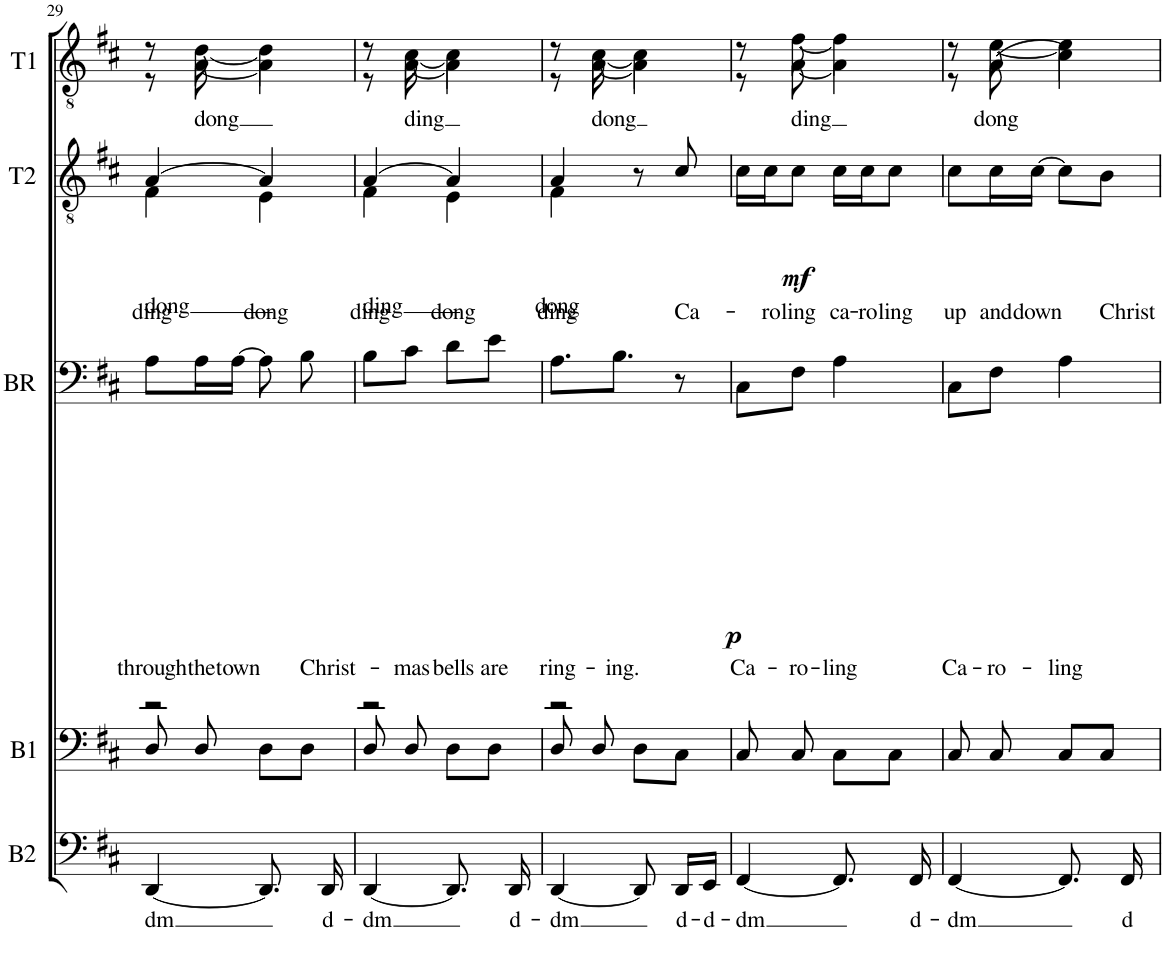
**kern	**text	**kern	**kern	**text	**dynam	**kern	**text	**text	**dynam	**kern	**text
*part5	*part5	*part4	*part3	*part3	*part3	*part2	*part2	*part2	*part2	*part1	*part1
*staff5	*staff5	*staff4	*staff3	*staff3	*staff3	*staff2	*staff2	*staff2	*staff2	*staff1	*staff1
*I"Bass	*	*I"BS	*I"BR	*	*	*I"T2	*	*	*	*I"T1	*
*I'B2	*	*I'B1	*I'BR	*	*	*I'T2	*	*	*	*I'T1	*
!!LO:PB:g=z
*clefF4	*	*clefF4	*clefF4	*	*	*clefGv2	*	*	*	*clefGv2	*
*Trd7c12	*	*	*	*	*	*	*	*	*	*	*
*k[f#c#]	*	*k[f#c#]	*k[f#c#]	*	*	*k[f#c#]	*	*	*	*k[f#c#]	*
*M2/4	*	*M2/4	*M2/4	*	*	*M2/4	*	*	*	*M2/4	*
=29	=29	=29	=29	=29	=29	=29	=29	=29	=29	=29	=29
!	!LO:LY:b	!	!	!LO:LY:b	!	!	!LO:LY:b	!LO:LY:b	!	!	!
*	*	*^	*	*	*	*^	*	*	*	*^	*
[4DD/	dm	2r	8D/	8A\L	through	.	4F#\	[4A/	ding	dong	.	8r	8r	.
!	!	!	!	!	!LO:LY:b	!	!	!	!	!	!	!	!	!LO:LY:b
.	.	.	8D/	16A\L	the	.	.	.	.	.	.	[8A\	[8d\	dong
!	!	!	!	!	!LO:LY:b	!	!	!	!	!	!	!	!	!
.	.	.	.	[16A\JJ	town	.	.	.	.	.	.	.	.	.
!	!	!	!	!	!	!	!	!	!LO:LY:b	!	!	!	!	!
8.DD/]	.	.	8D\L	8A\]	.	.	4E\	4A/]	dong	.	.	4A\]	4d\]	.
!	!	!	!	!	!LO:LY:b	!	!	!	!	!	!	!	!	!
.	.	.	8D\J	8B\	Christ-	.	.	.	.	.	.	.	.	.
!	!LO:LY:b	!	!	!	!	!	!	!	!	!	!	!	!	!
16DD/	d-	.	.	.	.	.	.	.	.	.	.	.	.	.
=30	=30	=30	=30	=30	=30	=30	=30	=30	=30	=30	=30	=30	=30	=30
!	!LO:LY:b	!	!	!	!	!	!	!	!LO:LY:b	!LO:LY:b	!	!	!	!
[4DD/	dm	2r	8D/	8B\L	.	.	4F#\	[4A/	ding	ding	.	8r	8r	.
!	!	!	!	!	!LO:LY:b	!	!	!	!	!	!	!	!	!LO:LY:b
.	.	.	8D/	8c#\J	-mas	.	.	.	.	.	.	[8A\	[8c#\	ding
!	!	!	!	!	!LO:LY:b	!	!	!	!LO:LY:b	!	!	!	!	!
8.DD/]	.	.	8D\L	8d\L	bells	.	4E\	4A/]	dong	.	.	4A\]	4c#\]	.
!	!	!	!	!	!LO:LY:b	!	!	!	!	!	!	!	!	!
.	.	.	8D\J	8e\J	are	.	.	.	.	.	.	.	.	.
!	!LO:LY:b	!	!	!	!	!	!	!	!	!	!	!	!	!
16DD/	d-	.	.	.	.	.	.	.	.	.	.	.	.	.
=31	=31	=31	=31	=31	=31	=31	=31	=31	=31	=31	=31	=31	=31	=31
!	!LO:LY:b	!	!	!	!LO:LY:b	!	!	!	!LO:LY:b	!LO:LY:b	!	!	!	!
[4DD/	dm	2r	8D/	8.A\L	ring-	.	4F#\	4A/	ding	dong	.	8r	8r	.
!	!	!	!	!	!	!	!	!	!	!	!	!	!	!LO:LY:b
.	.	.	8D/	.	.	.	.	.	.	.	.	[8A\	[8c#\	dong
!	!	!	!	!	!LO:LY:b	!	!	!	!	!	!	!	!	!
.	.	.	.	8.B\J	-ing.	.	.	.	.	.	.	.	.	.
8DD/]	.	.	8D\L	.	.	.	8r	4ryy	.	.	.	4A\]	4c#\]	.
!	!LO:LY:b	!	!	!	!	!	!	!	!LO:LY:b	!	!LO:DY:b	!	!	!
16DD/LL	d-	.	8C#\J	8r	.	.	8c#/	.	Ca-	.	mf	.	.	.
!	!LO:LY:b	!	!	!	!	!	!	!	!	!	!	!	!	!
16EE/JJ	-d-	.	.	.	.	.	.	.	.	.	.	.	.	.
*	*	*	*	*	*	*	*v	*v	*	*	*	*	*	*
=32	=32	=32	=32	=32	=32	=32	=32	=32	=32	=32	=32	=32	=32
!	!LO:LY:b	!	!	!	!LO:LY:b	!LO:DY:b	!	!	!	!	!	!	!
[4FF#/	-dm	2ryy	8C#/	8C#\L	Ca-	p	16c#\LL	.	.	.	8r	8r	.
!	!	!	!	!	!	!	!	!LO:LY:b	!	!	!	!	!
.	.	.	.	.	.	.	16c#\J	-ro-	.	.	.	.	.
!	!	!	!	!	!LO:LY:b	!	!	!LO:LY:b	!	!	!	!	!LO:LY:b
.	.	.	8C#/	8F#\J	-ro-	.	8c#\J	-ling	.	.	[8A\	[8f#\	ding
!	!	!	!	!	!LO:LY:b	!	!	!LO:LY:b	!	!	!	!	!
8.FF#/]	.	.	8C#\L	4A\	-ling	.	16c#\LL	ca-	.	.	4A\]	4f#\]	.
!	!	!	!	!	!	!	!	!LO:LY:b	!	!	!	!	!
.	.	.	.	.	.	.	16c#\J	-ro-	.	.	.	.	.
!	!	!	!	!	!	!	!	!LO:LY:b	!	!	!	!	!
.	.	.	8C#\J	.	.	.	8c#\J	-ling	.	.	.	.	.
!	!LO:LY:b	!	!	!	!	!	!	!	!	!	!	!	!
16FF#/	d-	.	.	.	.	.	.	.	.	.	.	.	.
=33	=33	=33	=33	=33	=33	=33	=33	=33	=33	=33	=33	=33	=33
!	!LO:LY:b	!	!	!	!LO:LY:b	!	!	!LO:LY:b	!	!	!	!	!
[4FF#/	-dm	2ryy	8C#/	8C#\L	Ca-	.	8c#\L	up	.	.	8r	8r	.
!	!	!	!	!	!LO:LY:b	!	!	!LO:LY:b	!	!	!	!	!LO:LY:b
.	.	.	8C#/	8F#\J	-ro-	.	16c#\L	and	.	.	(8A\	[8e\	dong
!	!	!	!	!	!	!	!	!LO:LY:b	!	!	!	!	!
.	.	.	.	.	.	.	[16c#\JJ	down	.	.	.	.	.
!	!	!	!	!	!LO:LY:b	!	!	!	!	!	!	!	!
8.FF#/]	.	.	8C#/L	4A\	-ling	.	8c#\L]	.	.	.	4c#\)	4e\]	.
!	!	!	!	!	!	!	!	!LO:LY:b	!	!	!	!	!
.	.	.	8C#/J	.	.	.	8B\J	Christ-	.	.	.	.	.
!	!LO:LY:b	!	!	!	!	!	!	!	!	!	!	!	!
16FF#/	d	.	.	.	.	.	.	.	.	.	.	.	.
*	*	*v	*v	*	*	*	*	*	*	*	*v	*v	*
=	=	=	=	=	=	=	=	=	=	=	=
*-	*-	*-	*-	*-	*-	*-	*-	*-	*-	*-	*-
